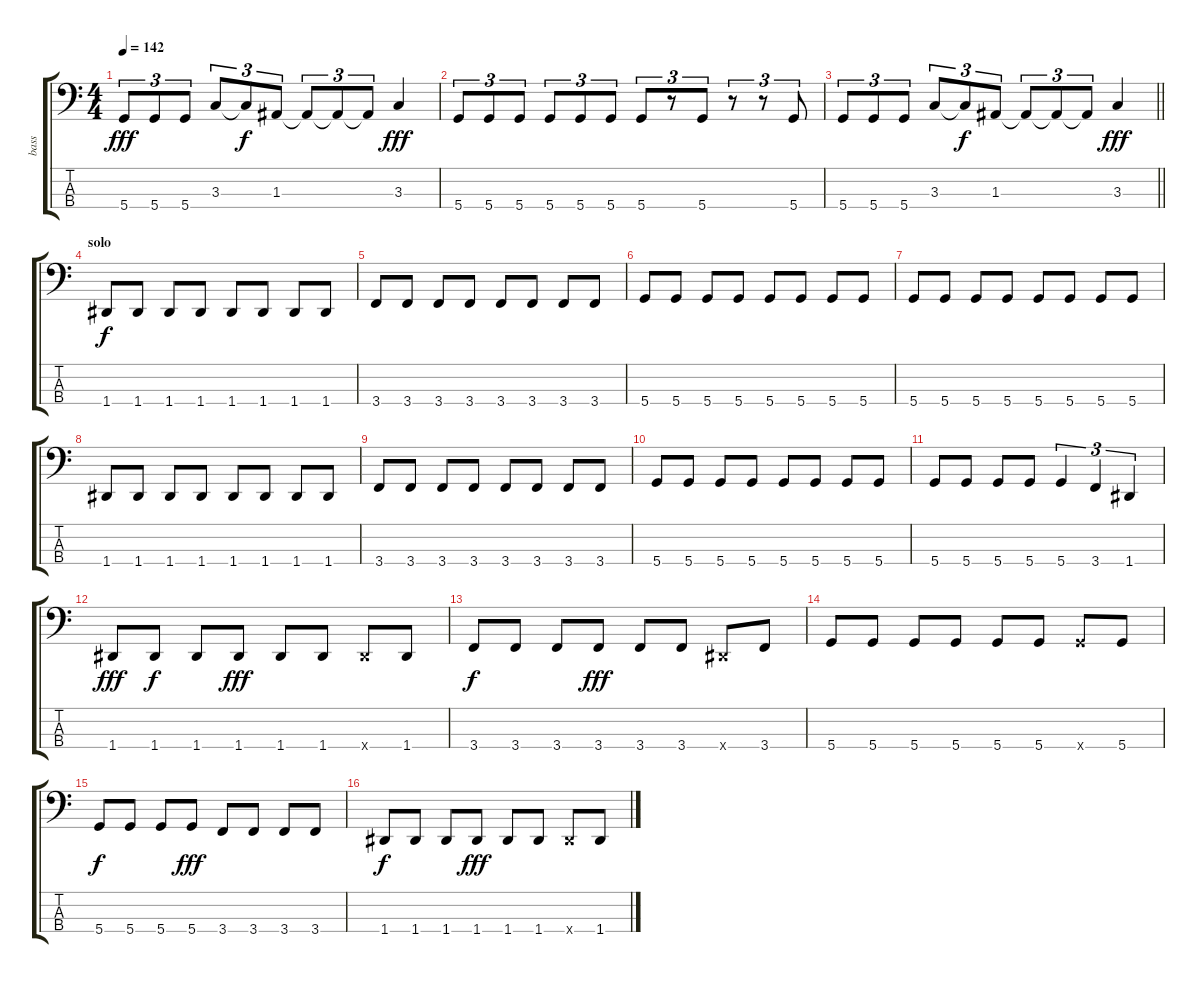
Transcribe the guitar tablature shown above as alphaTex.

\track ("bass" "bass") {instrument electricbasspick}
\staff {score tabs}
\tuning (G2 D2 A1 D1) {hide}
\ts (4 4)
\tempo 142
\clef f4
\ks c
5.4.8{tu (3 2) dy fff} 5.4.8{tu (3 2)} 5.4.8{tu (3 2)} 3.3.8{tu (3 2)} 3.3{t}.8{tu (3 2) dy f} 1.3.8{tu (3 2)} 1.3{t}.8{tu (3 2)} 1.3{t}.8{tu (3 2)} 1.3{t}.8{tu (3 2)} 3.3.4{dy fff} |
5.4.8{tu (3 2)} 5.4.8{tu (3 2)} 5.4.8{tu (3 2)} 5.4.8{tu (3 2)} 5.4.8{tu (3 2)} 5.4.8{tu (3 2)} 5.4.8{tu (3 2)} r.8{tu (3 2)} 5.4.8{tu (3 2)} r.8{tu (3 2)} r.8{tu (3 2)} 5.4.8{tu (3 2)} |
\barLineRight lightlight
5.4.8{tu (3 2)} 5.4.8{tu (3 2)} 5.4.8{tu (3 2)} 3.3.8{tu (3 2)} 3.3{t}.8{tu (3 2) dy f} 1.3.8{tu (3 2)} 1.3{t}.8{tu (3 2)} 1.3{t}.8{tu (3 2)} 1.3{t}.8{tu (3 2)} 3.3.4{dy fff} |
\section ("" "solo")
1.4.8{dy f volume 13} 1.4.8 1.4.8 1.4.8 1.4.8 1.4.8 1.4.8 1.4.8 |
3.4.8 3.4.8 3.4.8 3.4.8 3.4.8 3.4.8 3.4.8 3.4.8 |
5.4.8 5.4.8 5.4.8 5.4.8 5.4.8 5.4.8 5.4.8 5.4.8 |
5.4.8 5.4.8 5.4.8 5.4.8 5.4.8 5.4.8 5.4.8 5.4.8 |
1.4.8 1.4.8 1.4.8 1.4.8 1.4.8 1.4.8 1.4.8 1.4.8 |
3.4.8 3.4.8 3.4.8 3.4.8 3.4.8 3.4.8 3.4.8 3.4.8 |
5.4.8 5.4.8 5.4.8 5.4.8 5.4.8 5.4.8 5.4.8 5.4.8 |
5.4.8 5.4.8 5.4.8 5.4.8 5.4.4{tu (3 2)} 3.4.4{tu (3 2)} 1.4.4{tu (3 2)} |
1.4.8{dy fff} 1.4.8{dy f} 1.4.8 1.4.8{dy fff} 1.4.8 1.4.8 1.4{x}.8 1.4.8 |
3.4.8{dy f} 3.4.8 3.4.8 3.4.8{dy fff} 3.4.8 3.4.8 1.4{x}.8 3.4.8 |
5.4.8 5.4.8 5.4.8 5.4.8 5.4.8 5.4.8 5.4{x}.8 5.4.8 |
5.4.8{dy f} 5.4.8 5.4.8 5.4.8{dy fff} 3.4.8 3.4.8 3.4.8 3.4.8 |
1.4.8{dy f} 1.4.8 1.4.8 1.4.8{dy fff} 1.4.8 1.4.8 1.4{x}.8 1.4.8
